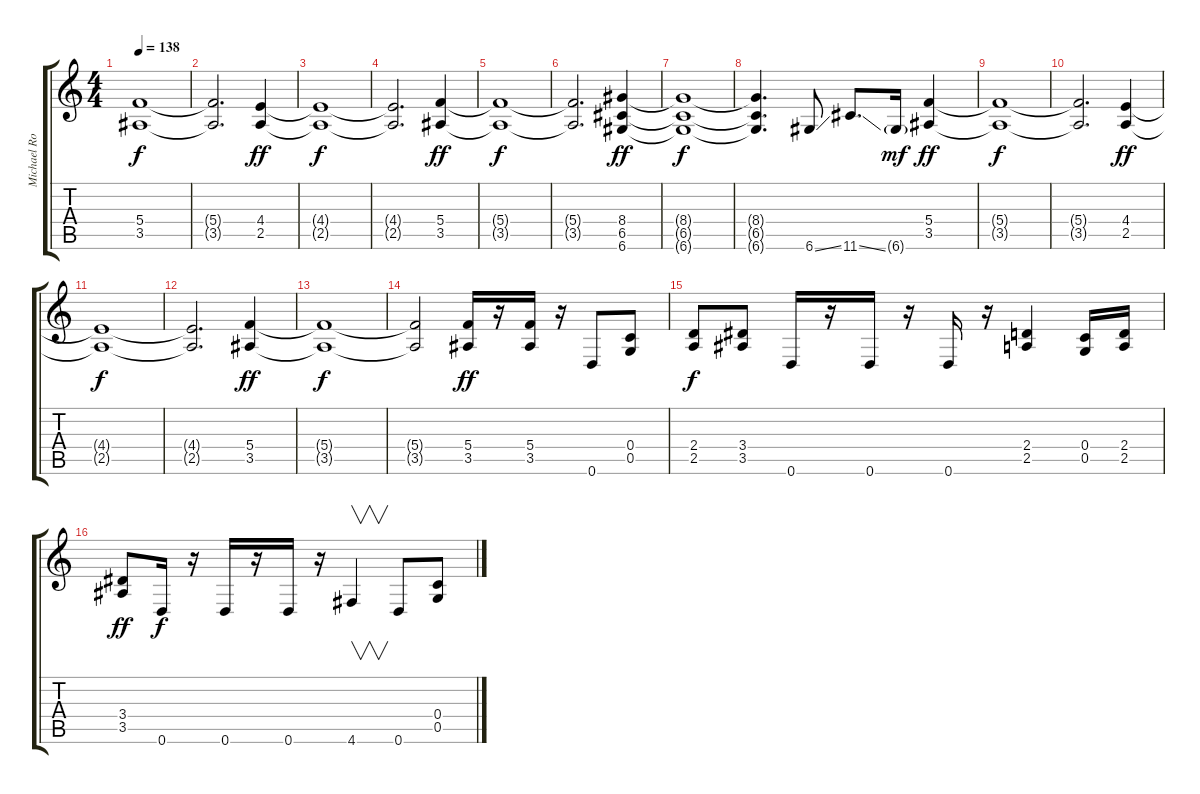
\track ("Michael Romeo" "Michael Ro") {instrument distortionguitar}
\staff {score tabs}
\tuning (D4 A3 F3 C3 G2 D2) {hide}
\ts (4 4)
\tempo 138
\clef g2
\ks c
(5.4{t} 3.5{t}).1{dy f} |
(5.4{t} 3.5{t}).2{d} (4.4 2.5).4{dy ff} |
(4.4{t} 2.5{t}).1{dy f} |
(4.4{t} 2.5{t}).2{d} (5.4 3.5).4{dy ff} |
(5.4{t} 3.5{t}).1{dy f} |
(5.4{t} 3.5{t}).2{d} (8.4 6.5 6.6).4{dy ff} |
(8.4{t} 6.5{t} 6.6{t}).1{dy f} |
(8.4{t} 6.5{t} 6.6{t}).4{d} 6.6{ss}.8 11.6{ss}.8{d} 6.6{g}.16{dy mf} (5.4 3.5).4{dy ff} |
(5.4{t} 3.5{t}).1{dy f} |
(5.4{t} 3.5{t}).2{d} (4.4 2.5).4{dy ff} |
(4.4{t} 2.5{t}).1{dy f} |
(4.4{t} 2.5{t}).2{d} (5.4 3.5).4{dy ff} |
(5.4{t} 3.5{t}).1{dy f} |
(5.4{t} 3.5{t}).2 (5.4 3.5).16{dy ff} r.16 (5.4 3.5).16 r.16 0.6.8 (0.4 0.5).8 |
(2.4 2.5).8{dy f} (3.4 3.5).8 0.6.16 r.16 0.6.16 r.16 0.6.16 r.16 (2.4 2.5).4 (0.4 0.5).16 (2.4 2.5).16 |
(3.4 3.5).8{dy ff} 0.6.16{dy f} r.16 0.6.16 r.16 0.6.16 r.16 4.6.4{v} 0.6.8 (0.4 0.5).8
